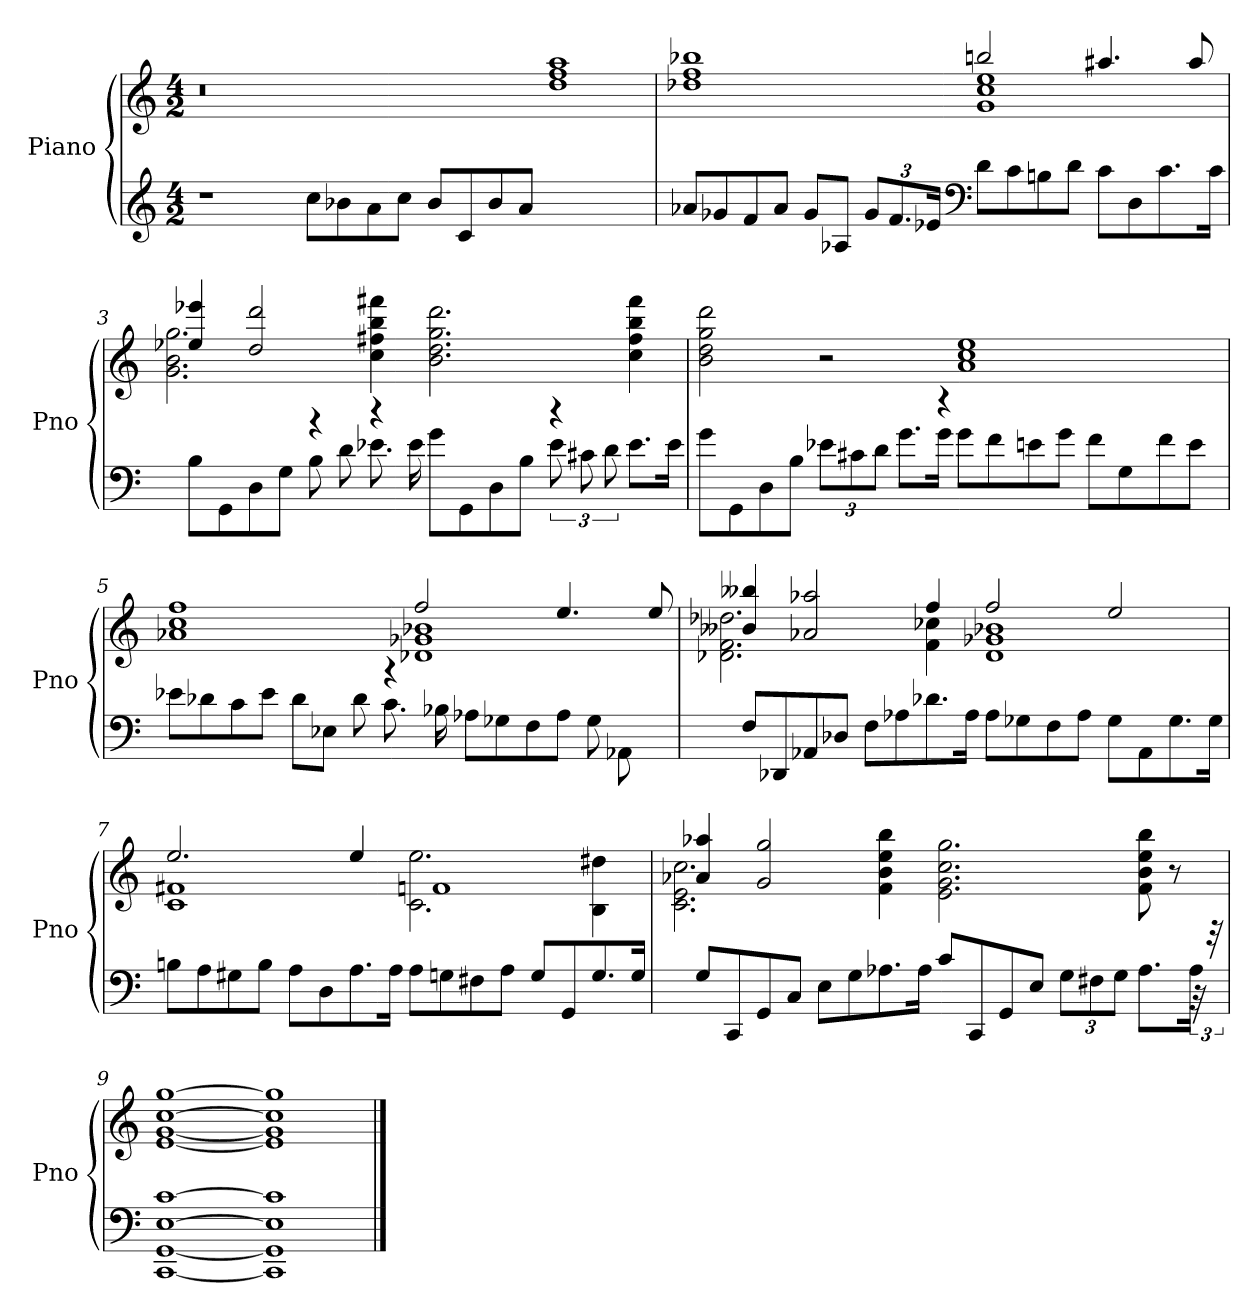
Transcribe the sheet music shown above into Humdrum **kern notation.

**kern	**kern
*part2	*part1
*staff2	*staff1
*I"Piano	*I"Piano
*I'Pno	*I'Pno
*clefG2	*clefG2
*k[]	*k[]
*M4/2	*M4/2
=1	=1
1r	0r
8cc\L	.
8b-X\	.
8a\	.
8cc\J	.
8b-/L	.
8c/	.
8b-/	.
8a/J	.
1ryy	1dd 1ff 1aa
=2	=2
*	*^
8a-X/L	1dd-X 1ff 1bb-X	1ryy
8g-X/	.	.
8f/	.	.
8a-/J	.	.
8g-/L	.	.
8A-X/J	.	.
*Xbrackettup	*	*
12g-/L	.	.
12.f/	.	.
24e-X/Jk	.	.
*clefF4	*	*
8d\L	2bbn/	1g 1cc 1ee
8c\	.	.
8Bn\	.	.
8d\J	.	.
8c\L	4.aa#X/	.
8D\	.	.
8.c\	.	.
.	8aa#/	.
16c\Jk	.	.
!!LO:LB:g=z	!!
=3	=3	=3
*^	*	*
2ryy	8B\L	4ee-X/ 4eee-X/	2.g\ 2.b\ 2.gg\
.	8GG\	.	.
.	8D\	2dd/ 2ddd/	.
.	8G\J	.	.
4r	8B\	.	.
.	8d\	.	.
4r	8.e-X\	4cc\ 4ff#X\ 4bb\ 4fff#X\	1ryy
.	16e-\	.	.
2ryy	8g\L	2.b\ 2.dd\ 2.gg\ 2.ddd\	.
.	8GG\	.	.
.	8D\	.	.
.	8B\J	.	.
*	*brackettup	*	*
4r	12e-\	.	.
.	12c#X\	.	.
.	12d\	.	.
4ryy	8.e-\L	4cc\ 4ff#\ 4bb\ 4fff#\	4ryy
.	16e-\Jk	.	.
*	*	*v	*v
=4	=4	=4
2...ryy	8g\L	2b\ 2dd\ 2gg\ 2ddd\
.	8GG\	.
.	8D\	.
.	8B\J	.
*	*Xbrackettup	*
.	12e-X\L	2r
.	12c#X\	.
.	12d\J	.
.	8.g\L	.
4r	16g\Jk	.
.	8g\L	1a 1cc 1ee
.	8f\	.
2ryy	.	.
.	8en\	.
.	8g\J	.
.	8f\L	.
.	8G\	.
4ryy	.	.
.	8f\	.
.	8e\J	.
16ryy	.	.
!!LO:LB:g=z
=5	=5	=5
*	*	*^
2..ryy	8e-X\L	1a-X 1cc 1ff	1ryy
.	8d-X\	.	.
.	8c\	.	.
.	8e-\J	.	.
.	8d-\L	.	.
.	8E-X\J	.	.
.	8d-\	.	.
4r	8.c\	.	.
.	.	2ff/	1d-X 1g-X 1b-X
.	16B-X\	.	.
2..ryy	8A-X\L	.	.
.	8G-X\	.	.
.	8F\	.	.
.	8A-\J	4.ee/	.
.	8G-\	.	.
.	8AA-X\	.	.
.	8ryy	8ee/	.
*v	*v	*	*
=6	=6	=6
8F/L	4b--X/ 4bb--X/	2.d-X\ 2.f\ 2.dd-X\
8DD-X/	.	.
8AA-X/	2a-X/ 2aa-X/	.
8D-X/J	.	.
8F\L	.	.
8A-X\	.	.
8.d-X\	4ff/	4f\ 4cc-X\
16A-\Jk	.	.
8A-\L	2ff/	1d- 1g-X 1b-X
8G-X\	.	.
8F\	.	.
8A-\J	.	.
8G-\L	2ee/	.
8AA-\	.	.
8.G-\	.	.
16G-\Jk	.	.
!!LO:LB:g=z	!!
=7	=7	=7
8Bn\L	2.ee/	1c 1f#X
8A\	.	.
8G#X\	.	.
8B\J	.	.
8A\L	.	.
8D\	.	.
8.A\	4ee/	.
16A\Jk	.	.
8A\L	2.c\ 2.ee\	1fn
8Gn\	.	.
8F#X\	.	.
8A\J	.	.
8G/L	.	.
8GG/	.	.
8.G/	4B\ 4dd#X\	.
16G/Jk	.	.
=8	=8	=8
*^	*	*
8G/L	2ryy	4a-X/ 4aa-X/	2.c\ 2.e\ 2.cc\
8CC/	.	.	.
8GG/	.	2g/ 2gg/	.
8C/J	.	.	.
2ryy	8E\L	.	.
.	8G\	.	.
.	8.A-X\	1ryy	4f\ 4b\ 4ee\ 4bb\
.	16A-\Jk	.	.
8c/L	2ryy	.	2.e\ 2.g\ 2.cc\ 2.gg\
8CC/	.	.	.
8GG/	.	.	.
8E/J	.	.	.
4..rBByy	12G\L	.	.
.	12F#X\	.	.
.	12G\J	.	.
.	8.A-\L	8ryy	8f\ 8b\ 8ee\ 8bb\
.	.	8r	8ryy
*brackettup	*	*	*
48rBB	16A-\Jk	.	.
48r	.	.	.
!LO:N:vis=64..	!	!	!
48ryy	.	.	.
*v	*v	*	*
*	*v	*v
=9	=9
[1CC [1GG [1E [1c	[1e [1g [1cc [1gg
1CC] 1GG] 1E] 1c]	1e] 1g] 1cc] 1gg]
==	==
*-	*-
